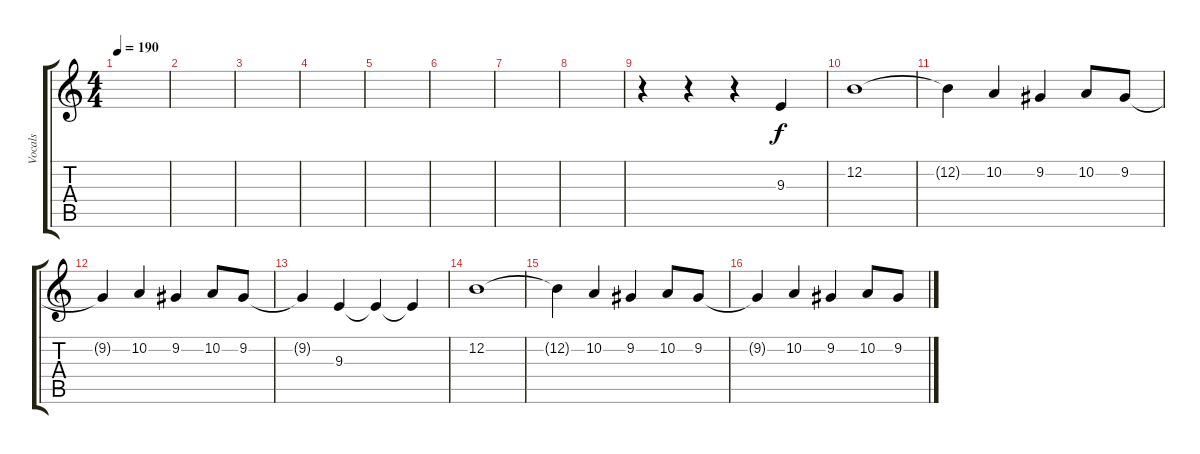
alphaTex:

\track ("Vocals" "Vocals") {instrument oboe}
\staff {score tabs}
\tuning (E4 B3 G3 D3 A2 E2) {hide}
\ts (4 4)
\tempo 190
\clef g2
\ks c
|
|
|
|
|
|
|
|
r.4 r.4 r.4 9.3.4 |
12.2.1 |
12.2{t}.4 10.2.4 9.2.4 10.2.8 9.2.8 |
9.2{t}.4 10.2.4 9.2.4 10.2.8 9.2.8 |
9.2{t}.4 9.3.4 9.3{t}.4 9.3{t}.4 |
12.2.1 |
12.2{t}.4 10.2.4 9.2.4 10.2.8 9.2.8 |
9.2{t}.4 10.2.4 9.2.4 10.2.8 9.2.8
